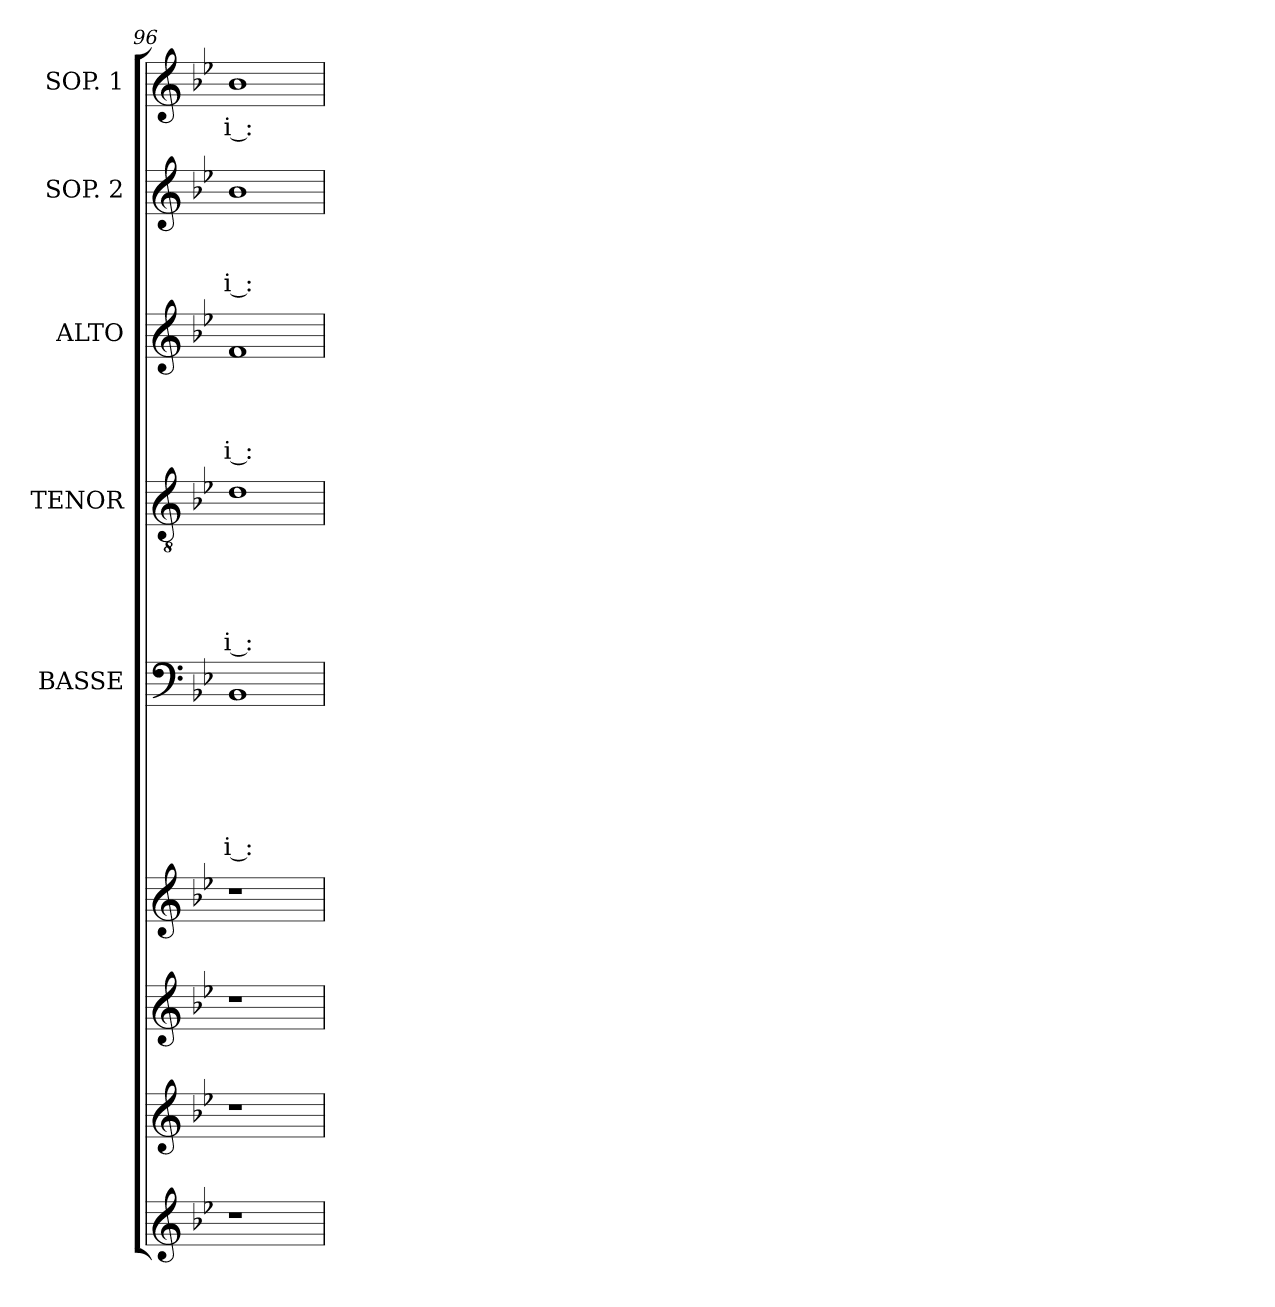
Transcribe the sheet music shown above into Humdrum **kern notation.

**kern	**kern	**kern	**kern	**kern	**text	**text	**text	**text	**text	**text	**kern	**text	**text	**text	**text	**text	**kern	**text	**text	**text	**text	**kern	**text	**text	**text	**kern	**text
*part9	*part8	*part7	*part6	*part5	*part5	*part5	*part5	*part5	*part5	*part5	*part4	*part4	*part4	*part4	*part4	*part4	*part3	*part3	*part3	*part3	*part3	*part2	*part2	*part2	*part2	*part1	*part1
*staff9	*staff8	*staff7	*staff6	*staff5	*staff5	*staff5	*staff5	*staff5	*staff5	*staff5	*staff4	*staff4	*staff4	*staff4	*staff4	*staff4	*staff3	*staff3	*staff3	*staff3	*staff3	*staff2	*staff2	*staff2	*staff2	*staff1	*staff1
*	*	*	*	*I"BASSE	*	*	*	*	*	*	*I"TENOR	*	*	*	*	*	*I"ALTO	*	*	*	*	*I"SOP. 2	*	*	*	*I"SOP. 1	*
*	*	*	*	*I'BAS.	*	*	*	*	*	*	*I'TEN.	*	*	*	*	*	*I'ALT.	*	*	*	*	*I'SOP. 2	*	*	*	*I'SOP. 1	*
*clefG2	*clefG2	*clefG2	*clefG2	*clefF4	*	*	*	*	*	*	*clefGv2	*	*	*	*	*	*clefG2	*	*	*	*	*clefG2	*	*	*	*clefG2	*
*k[b-e-]	*k[b-e-]	*k[b-e-]	*k[b-e-]	*k[b-e-]	*	*	*	*	*	*	*k[b-e-]	*	*	*	*	*	*k[b-e-]	*	*	*	*	*k[b-e-]	*	*	*	*k[b-e-]	*
*B-:	*B-:	*B-:	*B-:	*B-:	*	*	*	*	*	*	*B-:	*	*	*	*	*	*B-:	*	*	*	*	*B-:	*	*	*	*B-:	*
=96	=96	=96	=96	=96	=96	=96	=96	=96	=96	=96	=96	=96	=96	=96	=96	=96	=96	=96	=96	=96	=96	=96	=96	=96	=96	=96	=96
!	!	!	!	!	!	!	!	!	!	!LO:LY:b:rj	!	!	!	!	!	!LO:LY:b:rj	!	!	!	!	!LO:LY:b:rj	!	!	!	!LO:LY:b:rj	!	!LO:LY:b:rj
1r	1r	1r	1r	1BB-	.	.	.	.	.	-i :	1d	.	.	.	.	-i :	1f	.	.	.	-i :	1b-	.	.	-i :	1b-	-i :
=	=	=	=	=	=	=	=	=	=	=	=	=	=	=	=	=	=	=	=	=	=	=	=	=	=	=	=
*-	*-	*-	*-	*-	*-	*-	*-	*-	*-	*-	*-	*-	*-	*-	*-	*-	*-	*-	*-	*-	*-	*-	*-	*-	*-	*-	*-
